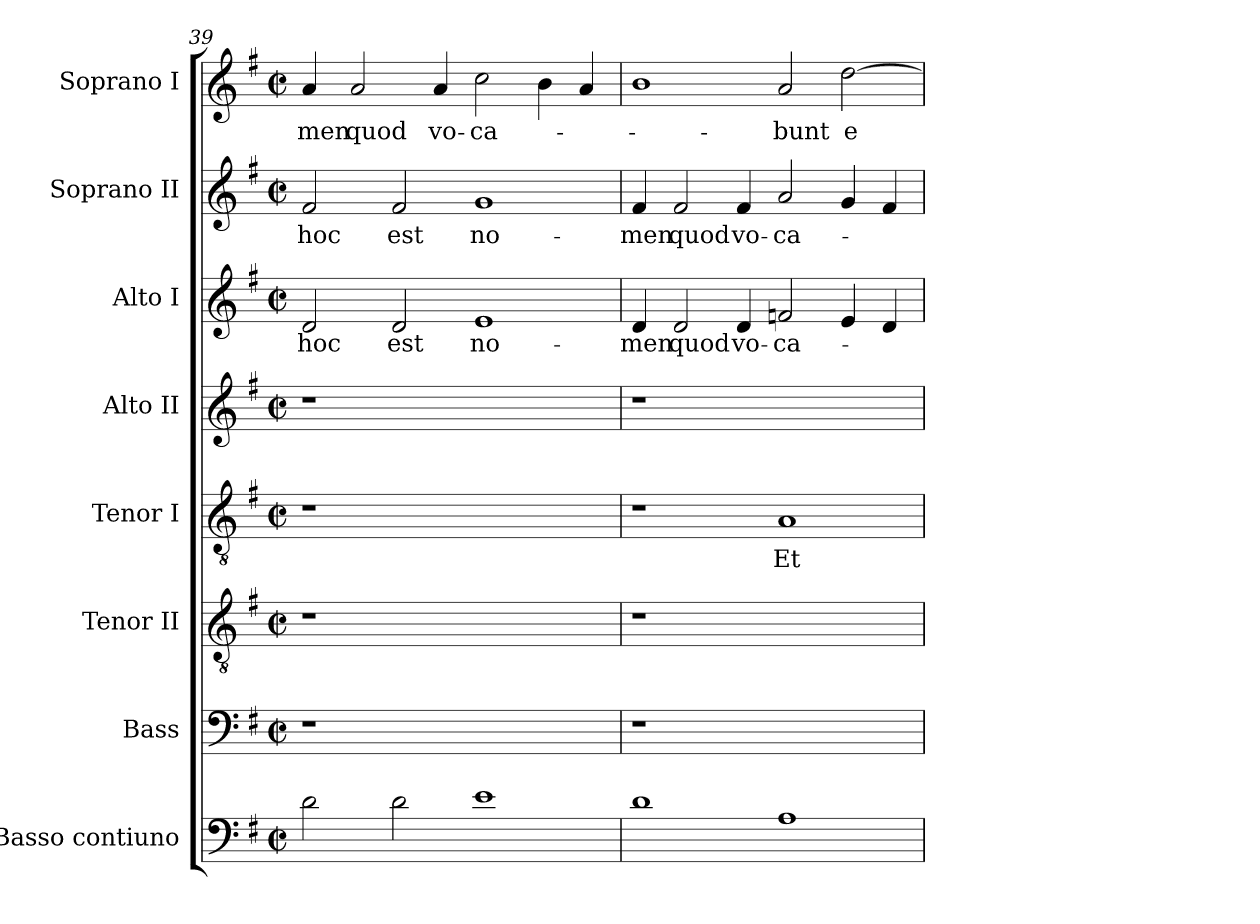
**kern	**kern	**kern	**kern	**text	**kern	**kern	**text	**kern	**text	**kern	**text
*part8	*part7	*part6	*part5	*part5	*part4	*part3	*part3	*part2	*part2	*part1	*part1
*staff8	*staff7	*staff6	*staff5	*staff5	*staff4	*staff3	*staff3	*staff2	*staff2	*staff1	*staff1
*I"Basso contiuno	*I"Bass	*I"Tenor II	*I"Tenor I	*	*I"Alto II	*I"Alto I	*	*I"Soprano II	*	*I"Soprano I	*
*	*I'B	*	*I'T	*	*	*I'A	*	*	*	*	*
*clefF4	*clefF4	*clefGv2	*clefGv2	*	*clefG2	*clefG2	*	*clefG2	*	*clefG2	*
*k[f#]	*k[f#]	*k[f#]	*k[f#]	*	*k[f#]	*k[f#]	*	*k[f#]	*	*k[f#]	*
*G:	*G:	*G:	*G:	*	*G:	*G:	*	*G:	*	*G:	*
*M2/2	*M2/2	*M2/2	*M2/2	*	*M2/2	*M2/2	*	*M2/2	*	*M2/2	*
*met(c|)	*met(c|)	*met(c|)	*met(c|)	*	*met(c|)	*met(c|)	*	*met(c|)	*	*met(c|)	*
=39	=39	=39	=39	=39	=39	=39	=39	=39	=39	=39	=39
!	!LO:N:vis=1	!LO:N:vis=1	!LO:N:vis=1	!	!LO:N:vis=1	!	!	!	!	!	!
!	!	!	!	!	!	!	!LO:LY:b:color=#000000	!	!	!	!
!	!	!	!	!	!	!	!	!	!LO:LY:b:color=#000000	!	!
!	!	!	!	!	!	!	!	!	!	!	!LO:LY:b:color=#000000
2di\	1r	1r	1r	.	1r	2di/	hoc	2f#i/	hoc	4ai/	-men
!	!	!	!	!	!	!	!	!	!	!	!LO:LY:b:color=#000000
.	.	.	.	.	.	.	.	.	.	2ai/	quod
!	!	!	!	!	!	!	!LO:LY:b:color=#000000	!	!	!	!
!	!	!	!	!	!	!	!	!	!LO:LY:b:color=#000000	!	!
2di\	.	.	.	.	.	2di/	est	2f#i/	est	.	.
!	!	!	!	!	!	!	!	!	!	!	!LO:LY:b:color=#000000
.	.	.	.	.	.	.	.	.	.	4ai/	vo-
!	!	!	!	!	!	!	!LO:LY:b:color=#000000	!	!	!	!
!	!	!	!	!	!	!	!	!	!LO:LY:b:color=#000000	!	!
!	!	!	!	!	!	!	!	!	!	!	!LO:LY:b:color=#000000
1ei	1ryy	1ryy	1ryy	.	1ryy	1ei	no-	1gi	no-	2cci\	-ca-
.	.	.	.	.	.	.	.	.	.	4bi\	.
.	.	.	.	.	.	.	.	.	.	4ai/	.
=40	=40	=40	=40	=40	=40	=40	=40	=40	=40	=40	=40
!	!LO:N:vis=1	!LO:N:vis=1	!	!	!LO:N:vis=1	!	!	!	!	!	!
!	!	!	!	!	!	!	!LO:LY:b:color=#000000	!	!	!	!
!	!	!	!	!	!	!	!	!	!LO:LY:b:color=#000000	!	!
1di	1r	1r	1r	.	1r	4di/	-men	4f#i/	-men	1bi	.
!	!	!	!	!	!	!	!LO:LY:b:color=#000000	!	!	!	!
!	!	!	!	!	!	!	!	!	!LO:LY:b:color=#000000	!	!
.	.	.	.	.	.	2di/	quod	2f#i/	quod	.	.
!	!	!	!	!	!	!	!LO:LY:b:color=#000000	!	!	!	!
!	!	!	!	!	!	!	!	!	!LO:LY:b:color=#000000	!	!
.	.	.	.	.	.	4di/	vo-	4f#i/	vo-	.	.
!	!	!	!	!LO:LY:b:color=#000000	!	!	!	!	!	!	!
!	!	!	!	!	!	!	!LO:LY:b:color=#000000	!	!	!	!
!	!	!	!	!	!	!	!	!	!LO:LY:b:color=#000000	!	!
!	!	!	!	!	!	!	!	!	!	!	!LO:LY:b:color=#000000
1Ai	1ryy	1ryy	1Ai	Et	1ryy	2fni/	-ca-	2ai/	-ca-	2ai/	-bunt
!	!	!	!	!	!	!	!	!	!	!	!LO:LY:b:color=#000000
.	.	.	.	.	.	4ei/	.	4gi/	.	[>2ddi\	e-
.	.	.	.	.	.	4di/	.	4f#i/	.	.	.
=	=	=	=	=	=	=	=	=	=	=	=
*-	*-	*-	*-	*-	*-	*-	*-	*-	*-	*-	*-
